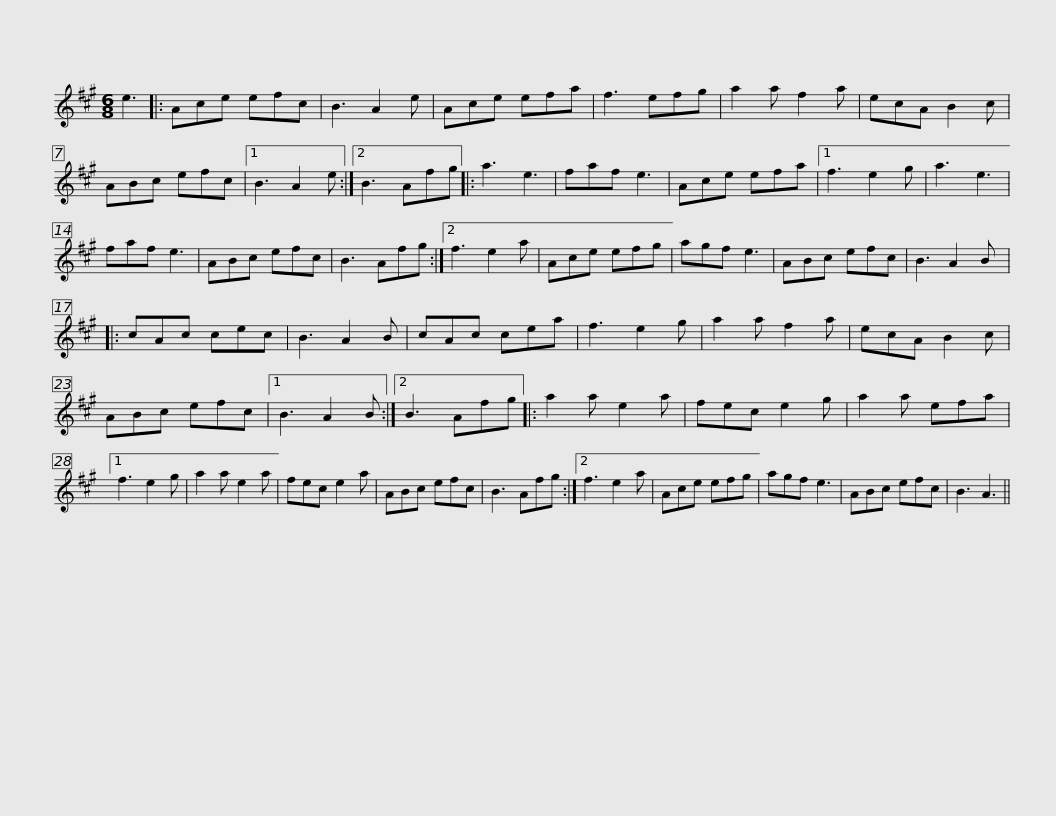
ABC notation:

X:1
L:1/8
M:6/8
I:linebreak $
K:A
V:1 treble
V:1
 e3 |: Ace efc | B3 A2 e | Ace efa | f3 efg | %5
 a2 a f2 a | ecA B2 c | ABc efc |1 B3 A2 e :|2$ B3 Afg |: %10
 a3 e3 | faf e3 | Ace efa |1 f3 e2 g | a3 e3 | %15
 faf e3 | ABc efc | B3 Afg :|2$ f3 e2 a | Ace efg | %20
 agf e3 | ABc efc | B3 A2 B |: cAc cec | B3 A2 B | %25
 cAc cea | f3 e2 g |$ a2 a f2 a | ecA B2 c | ABc efc |1 %30
 B3 A2 B :|2 B3 Afg |: a2 a e2 a | fec e2 g | a2 a efa |1 %35
 f3 e2 g |$ a2 a e2 a | fec e2 a | ABc efc | B3 Afg :|2 %40
 f3 e2 a | Ace efg | agf e3 | ABc efc |$ B3 A3 || %45
